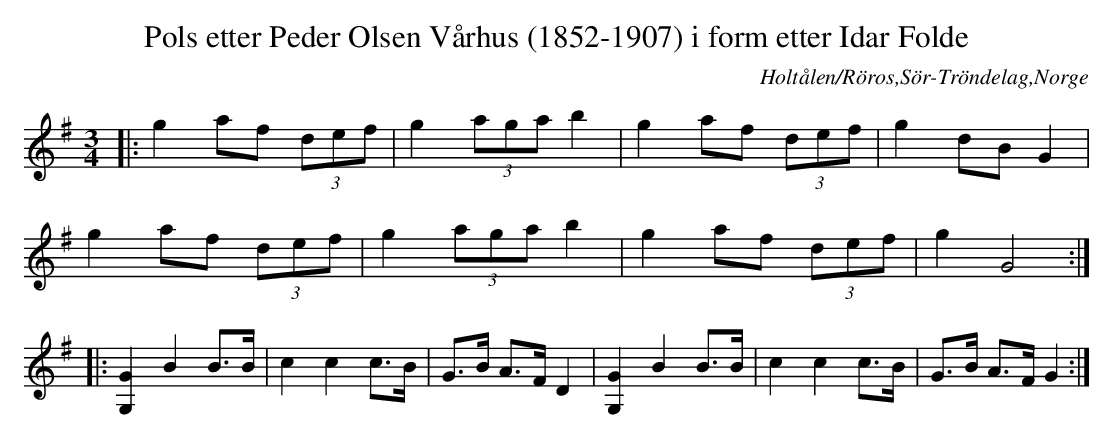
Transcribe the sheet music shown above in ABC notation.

X:1
T:Pols etter Peder Olsen Vårhus (1852-1907) i form etter Idar Folde
O:Holtålen/Röros,Sör-Tröndelag,Norge
M:3/4
L:1/8
K:G
|: g2 af (3def | g2 (3aga b2 | g2 af (3def | g2 dB G2 |
   g2 af (3def | g2 (3aga b2 | g2 af (3def | g2 G4 :|
|: [G,G]2B2 B>B  | c2 c2 c>B | G>B A>F D2 | [G,G]2B2 B>B  | c2 c2 c>B | G>B A>F G2 :|
